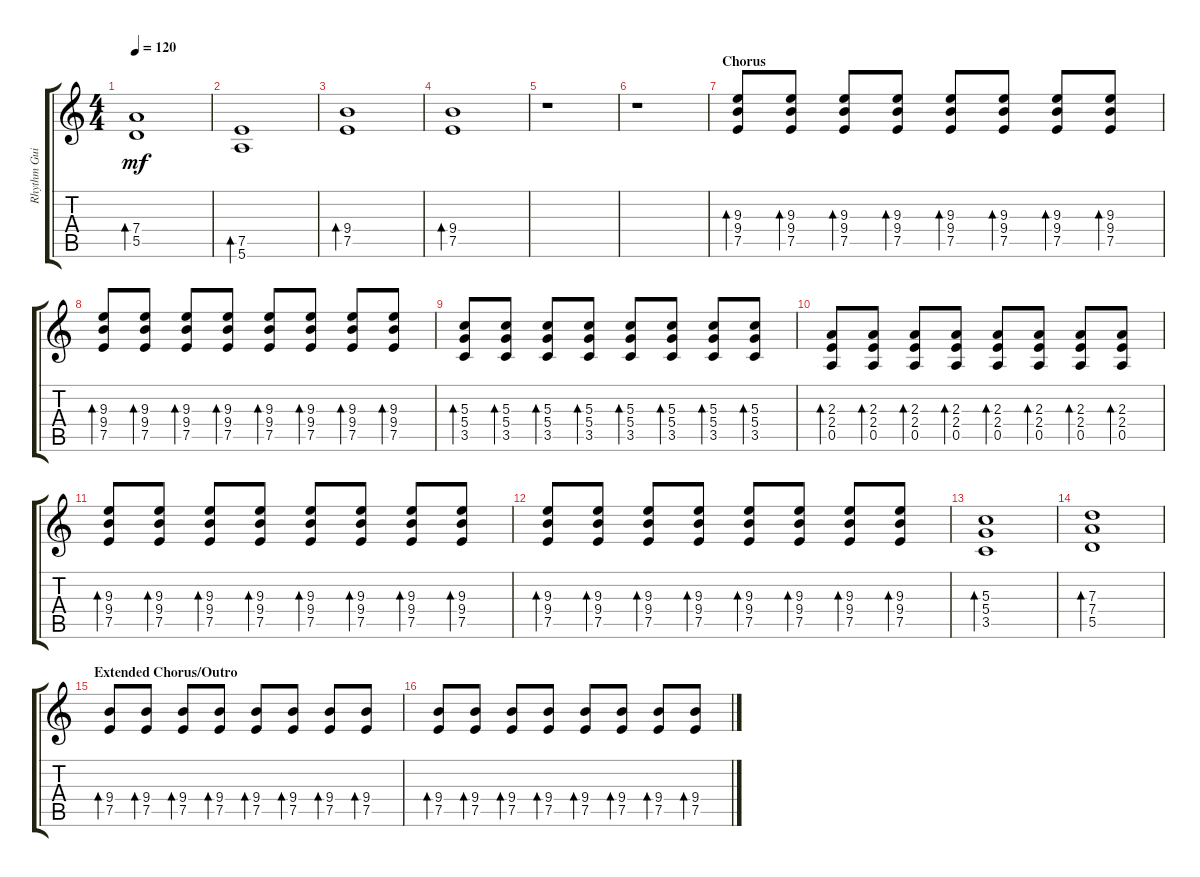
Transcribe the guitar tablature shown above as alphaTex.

\track ("Rhythm Guitar" "Rhythm Gui") {instrument overdrivenguitar}
\staff {score tabs}
\tuning (E4 B3 G3 D3 A2 E2) {hide}
\ts (4 4)
\tempo 120
\clef g2
\ks c
(7.4 5.5).1{bd 30 dy mf} |
(7.5 5.6).1{bd 30} |
(9.4 7.5).1{bd 30} |
(9.4 7.5).1{bd 30} |
r.1 |
r.1 |
\section ("" "Chorus")
(9.3 9.4 7.5).8{bd 30} (9.3 9.4 7.5).8{bd 30} (9.3 9.4 7.5).8{bd 30} (9.3 9.4 7.5).8{bd 30} (9.3 9.4 7.5).8{bd 30} (9.3 9.4 7.5).8{bd 30} (9.3 9.4 7.5).8{bd 30} (9.3 9.4 7.5).8{bd 30} |
(9.3 9.4 7.5).8{bd 30} (9.3 9.4 7.5).8{bd 30} (9.3 9.4 7.5).8{bd 30} (9.3 9.4 7.5).8{bd 30} (9.3 9.4 7.5).8{bd 30} (9.3 9.4 7.5).8{bd 30} (9.3 9.4 7.5).8{bd 30} (9.3 9.4 7.5).8{bd 30} |
(5.3 5.4 3.5).8{bd 30} (5.3 5.4 3.5).8{bd 30} (5.3 5.4 3.5).8{bd 30} (5.3 5.4 3.5).8{bd 30} (5.3 5.4 3.5).8{bd 30} (5.3 5.4 3.5).8{bd 30} (5.3 5.4 3.5).8{bd 30} (5.3 5.4 3.5).8{bd 30} |
(2.3 2.4 0.5).8{bd 30} (2.3 2.4 0.5).8{bd 30} (2.3 2.4 0.5).8{bd 30} (2.3 2.4 0.5).8{bd 30} (2.3 2.4 0.5).8{bd 30} (2.3 2.4 0.5).8{bd 30} (2.3 2.4 0.5).8{bd 30} (2.3 2.4 0.5).8{bd 30} |
(9.3 9.4 7.5).8{bd 30} (9.3 9.4 7.5).8{bd 30} (9.3 9.4 7.5).8{bd 30} (9.3 9.4 7.5).8{bd 30} (9.3 9.4 7.5).8{bd 30} (9.3 9.4 7.5).8{bd 30} (9.3 9.4 7.5).8{bd 30} (9.3 9.4 7.5).8{bd 30} |
(9.3 9.4 7.5).8{bd 30} (9.3 9.4 7.5).8{bd 30} (9.3 9.4 7.5).8{bd 30} (9.3 9.4 7.5).8{bd 30} (9.3 9.4 7.5).8{bd 30} (9.3 9.4 7.5).8{bd 30} (9.3 9.4 7.5).8{bd 30} (9.3 9.4 7.5).8{bd 30} |
(5.3 5.4 3.5).1{bd 30} |
(7.3 7.4 5.5).1{bd 30} |
\section ("" "Extended Chorus/Outro")
(9.4 7.5).8{bd 30} (9.4 7.5).8{bd 30} (9.4 7.5).8{bd 30} (9.4 7.5).8{bd 30} (9.4 7.5).8{bd 30} (9.4 7.5).8{bd 30} (9.4 7.5).8{bd 30} (9.4 7.5).8{bd 30} |
(9.4 7.5).8{bd 30} (9.4 7.5).8{bd 30} (9.4 7.5).8{bd 30} (9.4 7.5).8{bd 30} (9.4 7.5).8{bd 30} (9.4 7.5).8{bd 30} (9.4 7.5).8{bd 30} (9.4 7.5).8{bd 30}
